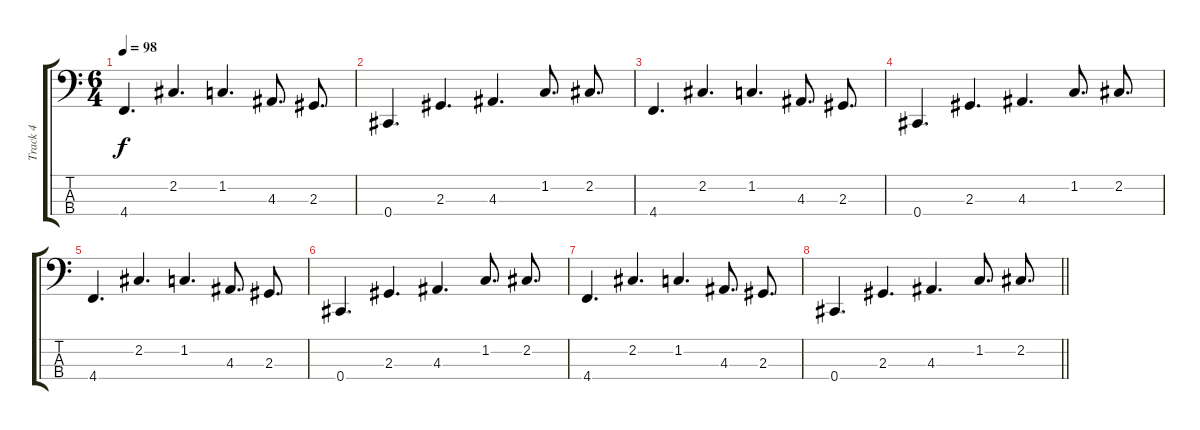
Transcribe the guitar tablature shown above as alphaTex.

\track ("Track 4" "Track 4") {instrument electricbassfinger}
\staff {score tabs}
\tuning (E2 B1 Gb1 Db1) {hide}
\ts (6 4)
\tempo 98
\clef f4
\ks c
4.4.4{d dy f} 2.2.4{d} 1.2.4{d} 4.3.8{d} 2.3.8{d} |
0.4.4{d} 2.3.4{d} 4.3.4{d} 1.2.8{d} 2.2.8{d} |
4.4.4{d} 2.2.4{d} 1.2.4{d} 4.3.8{d} 2.3.8{d} |
0.4.4{d} 2.3.4{d} 4.3.4{d} 1.2.8{d} 2.2.8{d} |
4.4.4{d} 2.2.4{d} 1.2.4{d} 4.3.8{d} 2.3.8{d} |
0.4.4{d} 2.3.4{d} 4.3.4{d} 1.2.8{d} 2.2.8{d} |
4.4.4{d} 2.2.4{d} 1.2.4{d} 4.3.8{d} 2.3.8{d} |
\barLineRight lightlight
0.4.4{d} 2.3.4{d} 4.3.4{d} 1.2.8{d} 2.2.8{d}
